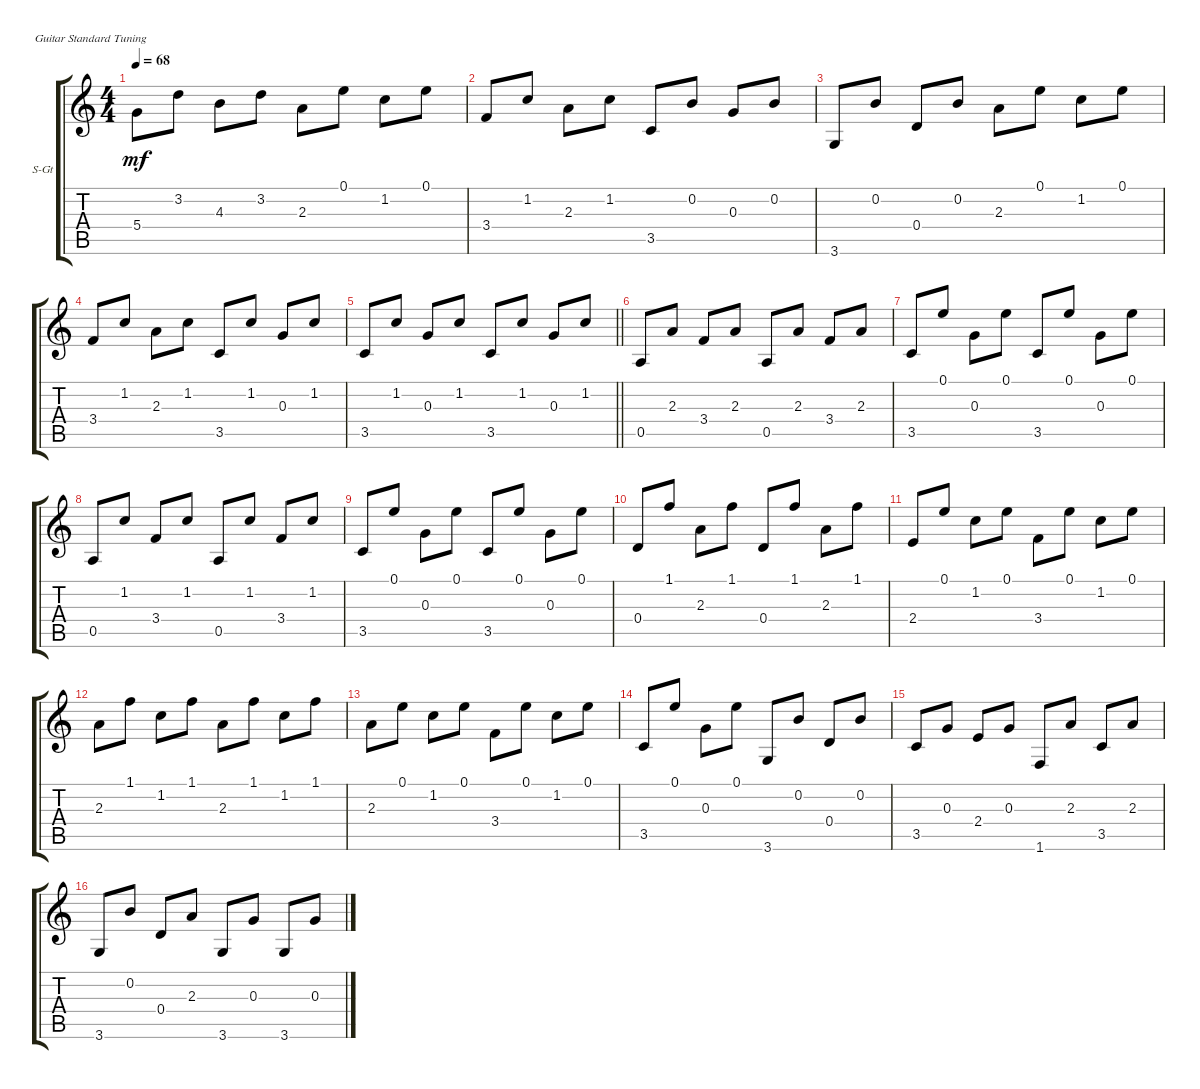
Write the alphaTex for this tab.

\defaultSystemsLayout 4
\bracketExtendMode groupsimilarinstruments
\firstSystemTrackNameOrientation horizontal
\otherSystemsTrackNameOrientation horizontal
\track ("Steel Guitar" "S-Gt") {instrument acousticguitarsteel}
\staff {score tabs}
\tuning (E4 B3 G3 D3 A2 E2)
\ts (4 4)
\tempo 68
\clef g2
\ks c
5.4.8{dy mf} 3.2.8 4.3.8 3.2.8 2.3.8 0.1.8 1.2.8 0.1.8 |
3.4.8 1.2.8 2.3.8 1.2.8 3.5.8 0.2.8 0.3.8 0.2.8 |
3.6.8 0.2.8 0.4.8 0.2.8 2.3.8 0.1.8 1.2.8 0.1.8 |
3.4.8 1.2.8 2.3.8 1.2.8 3.5.8 1.2.8 0.3.8 1.2.8 |
\barLineRight lightlight
3.5.8 1.2.8 0.3.8 1.2.8 3.5.8 1.2.8 0.3.8 1.2.8 |
0.5.8 2.3.8 3.4.8 2.3.8 0.5.8 2.3.8 3.4.8 2.3.8 |
3.5.8 0.1.8 0.3.8 0.1.8 3.5.8 0.1.8 0.3.8 0.1.8 |
0.5.8 1.2.8 3.4.8 1.2.8 0.5.8 1.2.8 3.4.8 1.2.8 |
3.5.8 0.1.8 0.3.8 0.1.8 3.5.8 0.1.8 0.3.8 0.1.8 |
0.4.8 1.1.8 2.3.8 1.1.8 0.4.8 1.1.8 2.3.8 1.1.8 |
2.4.8 0.1.8 1.2.8 0.1.8 3.4.8 0.1.8 1.2.8 0.1.8 |
2.3.8 1.1.8 1.2.8 1.1.8 2.3.8 1.1.8 1.2.8 1.1.8 |
2.3.8 0.1.8 1.2.8 0.1.8 3.4.8 0.1.8 1.2.8 0.1.8 |
3.5.8 0.1.8 0.3.8 0.1.8 3.6.8 0.2.8 0.4.8 0.2.8 |
3.5.8 0.3.8 2.4.8 0.3.8 1.6.8 2.3.8 3.5.8 2.3.8 |
3.6.8 0.2.8 0.4.8 2.3.8 3.6.8 0.3.8 3.6.8 0.3.8
